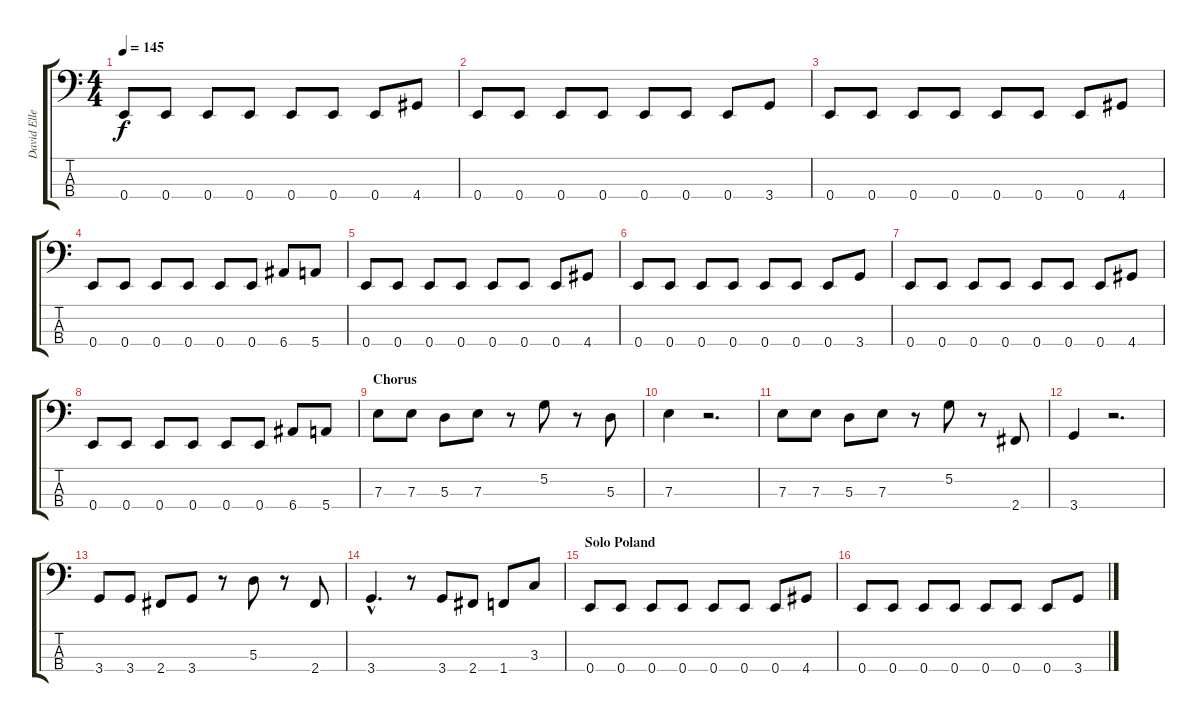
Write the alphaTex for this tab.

\track ("David Ellefson (Bass)" "David Elle") {instrument electricguitarjazz}
\staff {score tabs}
\tuning (G2 D2 A1 E1) {hide}
\ts (4 4)
\tempo 145
\clef f4
\ks c
0.4.8{dy f} 0.4.8 0.4.8 0.4.8 0.4.8 0.4.8 0.4.8 4.4.8 |
0.4.8 0.4.8 0.4.8 0.4.8 0.4.8 0.4.8 0.4.8 3.4.8 |
0.4.8 0.4.8 0.4.8 0.4.8 0.4.8 0.4.8 0.4.8 4.4.8 |
0.4.8 0.4.8 0.4.8 0.4.8 0.4.8 0.4.8 6.4.8 5.4.8 |
0.4.8 0.4.8 0.4.8 0.4.8 0.4.8 0.4.8 0.4.8 4.4.8 |
0.4.8 0.4.8 0.4.8 0.4.8 0.4.8 0.4.8 0.4.8 3.4.8 |
0.4.8 0.4.8 0.4.8 0.4.8 0.4.8 0.4.8 0.4.8 4.4.8 |
0.4.8 0.4.8 0.4.8 0.4.8 0.4.8 0.4.8 6.4.8 5.4.8 |
\section ("" "Chorus")
7.3.8 7.3.8 5.3.8 7.3.8 r.8 5.2.8 r.8 5.3.8 |
7.3.4 r.2{d} |
7.3.8 7.3.8 5.3.8 7.3.8 r.8 5.2.8 r.8 2.4.8 |
3.4.4 r.2{d} |
3.4.8 3.4.8 2.4.8 3.4.8 r.8 5.3.8 r.8 2.4.8 |
3.4{hac}.4{d} r.8 3.4.8 2.4.8 1.4.8 3.3.8 |
\section ("" "Solo Poland")
0.4.8 0.4.8 0.4.8 0.4.8 0.4.8 0.4.8 0.4.8 4.4.8 |
0.4.8 0.4.8 0.4.8 0.4.8 0.4.8 0.4.8 0.4.8 3.4.8
